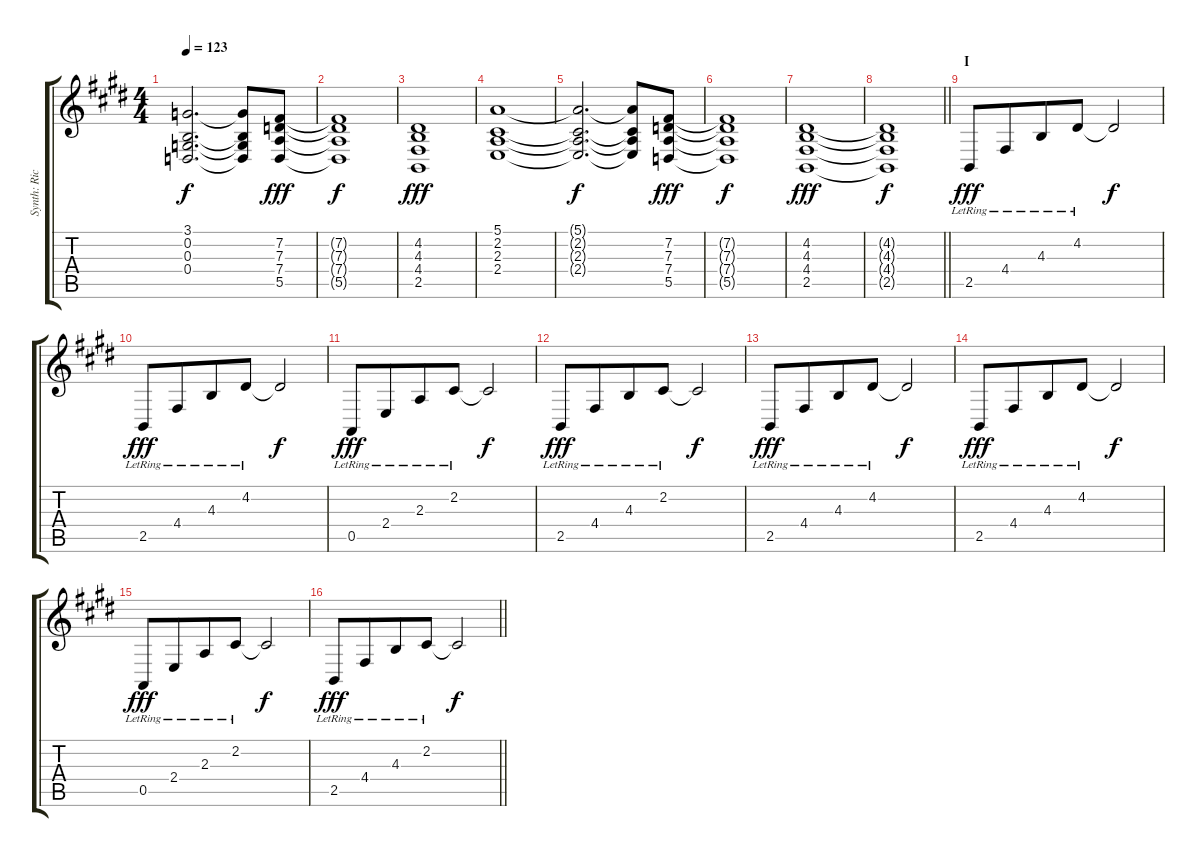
\track ("Synth: Rick" "Synth: Ric") {instrument synthstrings1}
\staff {score tabs}
\tuning (E4 B3 G3 D3 A2 E2) {hide}
\ts (4 4)
\tempo 123
\clef g2
\ks e
(3.1{t} 0.2{t} 0.3{t} 0.4{t}).2{d dy f} (3.1{t} 0.2{t} 0.3{t} 0.4{t}).8 (7.2 7.3 7.4 5.5).8{dy fff} |
(7.2{t} 7.3{t} 7.4{t} 5.5{t}).1{dy f} |
(4.2 4.3 4.4 2.5).1{dy fff} |
(5.1 2.2 2.3 2.4).1 |
(5.1{t} 2.2{t} 2.3{t} 2.4{t}).2{d dy f} (5.1{t} 2.2{t} 2.3{t} 2.4{t}).8 (7.2 7.3 7.4 5.5).8{dy fff} |
(7.2{t} 7.3{t} 7.4{t} 5.5{t}).1{dy f} |
(4.2 4.3 4.4 2.5).1{dy fff} |
\barLineRight lightlight
(4.2{t} 4.3{t} 4.4{t} 2.5{t}).1{dy f} |
\section ("" "I")
2.5{lr}.8{dy fff volume 14 instrument acousticguitarsteel} 4.4{lr}.8{beam merge} 4.3{lr}.8 4.2{lr}.8 4.2{t}.2{dy f} |
2.5{lr}.8{dy fff} 4.4{lr}.8{beam merge} 4.3{lr}.8 4.2{lr}.8 4.2{t}.2{dy f} |
0.5{lr}.8{dy fff} 2.4{lr}.8{beam merge} 2.3{lr}.8 2.2{lr}.8 2.2{t}.2{dy f} |
2.5{lr}.8{dy fff} 4.4{lr}.8{beam merge} 4.3{lr}.8 2.2{lr}.8 2.2{t}.2{dy f} |
2.5{lr}.8{dy fff} 4.4{lr}.8{beam merge} 4.3{lr}.8 4.2{lr}.8 4.2{t}.2{dy f} |
2.5{lr}.8{dy fff} 4.4{lr}.8{beam merge} 4.3{lr}.8 4.2{lr}.8 4.2{t}.2{dy f} |
0.5{lr}.8{dy fff} 2.4{lr}.8{beam merge} 2.3{lr}.8 2.2{lr}.8 2.2{t}.2{dy f} |
\barLineRight lightlight
2.5{lr}.8{dy fff} 4.4{lr}.8{beam merge} 4.3{lr}.8 2.2{lr}.8 2.2{t}.2{dy f}
